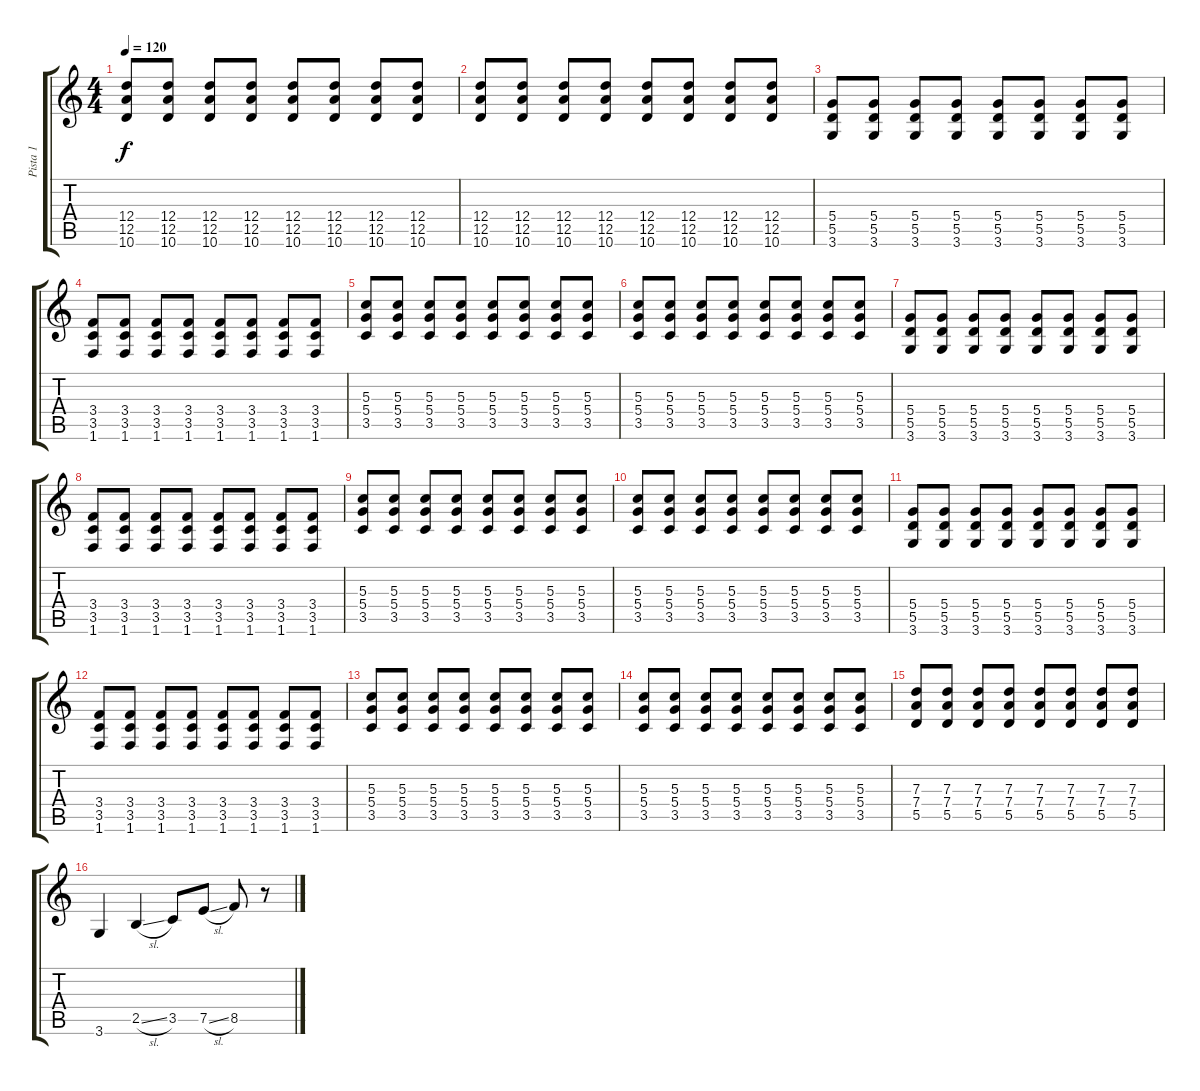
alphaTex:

\track ("Pista 1" "Pista 1") {instrument overdrivenguitar}
\staff {score tabs}
\tuning (E4 B3 G3 D3 A2 E2) {hide}
\ts (4 4)
\tempo 120
\clef g2
\ks c
(12.4 12.5 10.6).8{dy f} (12.4 12.5 10.6).8 (12.4 12.5 10.6).8 (12.4 12.5 10.6).8 (12.4 12.5 10.6).8 (12.4 12.5 10.6).8 (12.4 12.5 10.6).8 (12.4 12.5 10.6).8 |
(12.4 12.5 10.6).8 (12.4 12.5 10.6).8 (12.4 12.5 10.6).8 (12.4 12.5 10.6).8 (12.4 12.5 10.6).8 (12.4 12.5 10.6).8 (12.4 12.5 10.6).8 (12.4 12.5 10.6).8 |
(5.4 5.5 3.6).8 (5.4 5.5 3.6).8 (5.4 5.5 3.6).8 (5.4 5.5 3.6).8 (5.4 5.5 3.6).8 (5.4 5.5 3.6).8 (5.4 5.5 3.6).8 (5.4 5.5 3.6).8 |
(3.4 3.5 1.6).8 (3.4 3.5 1.6).8 (3.4 3.5 1.6).8 (3.4 3.5 1.6).8 (3.4 3.5 1.6).8 (3.4 3.5 1.6).8 (3.4 3.5 1.6).8 (3.4 3.5 1.6).8 |
(5.3 5.4 3.5).8 (5.3 5.4 3.5).8 (5.3 5.4 3.5).8 (5.3 5.4 3.5).8 (5.3 5.4 3.5).8 (5.3 5.4 3.5).8 (5.3 5.4 3.5).8 (5.3 5.4 3.5).8 |
(5.3 5.4 3.5).8 (5.3 5.4 3.5).8 (5.3 5.4 3.5).8 (5.3 5.4 3.5).8 (5.3 5.4 3.5).8 (5.3 5.4 3.5).8 (5.3 5.4 3.5).8 (5.3 5.4 3.5).8 |
(5.4 5.5 3.6).8 (5.4 5.5 3.6).8 (5.4 5.5 3.6).8 (5.4 5.5 3.6).8 (5.4 5.5 3.6).8 (5.4 5.5 3.6).8 (5.4 5.5 3.6).8 (5.4 5.5 3.6).8 |
(3.4 3.5 1.6).8 (3.4 3.5 1.6).8 (3.4 3.5 1.6).8 (3.4 3.5 1.6).8 (3.4 3.5 1.6).8 (3.4 3.5 1.6).8 (3.4 3.5 1.6).8 (3.4 3.5 1.6).8 |
(5.3 5.4 3.5).8 (5.3 5.4 3.5).8 (5.3 5.4 3.5).8 (5.3 5.4 3.5).8 (5.3 5.4 3.5).8 (5.3 5.4 3.5).8 (5.3 5.4 3.5).8 (5.3 5.4 3.5).8 |
(5.3 5.4 3.5).8 (5.3 5.4 3.5).8 (5.3 5.4 3.5).8 (5.3 5.4 3.5).8 (5.3 5.4 3.5).8 (5.3 5.4 3.5).8 (5.3 5.4 3.5).8 (5.3 5.4 3.5).8 |
(5.4 5.5 3.6).8 (5.4 5.5 3.6).8 (5.4 5.5 3.6).8 (5.4 5.5 3.6).8 (5.4 5.5 3.6).8 (5.4 5.5 3.6).8 (5.4 5.5 3.6).8 (5.4 5.5 3.6).8 |
(3.4 3.5 1.6).8 (3.4 3.5 1.6).8 (3.4 3.5 1.6).8 (3.4 3.5 1.6).8 (3.4 3.5 1.6).8 (3.4 3.5 1.6).8 (3.4 3.5 1.6).8 (3.4 3.5 1.6).8 |
(5.3 5.4 3.5).8 (5.3 5.4 3.5).8 (5.3 5.4 3.5).8 (5.3 5.4 3.5).8 (5.3 5.4 3.5).8 (5.3 5.4 3.5).8 (5.3 5.4 3.5).8 (5.3 5.4 3.5).8 |
(5.3 5.4 3.5).8 (5.3 5.4 3.5).8 (5.3 5.4 3.5).8 (5.3 5.4 3.5).8 (5.3 5.4 3.5).8 (5.3 5.4 3.5).8 (5.3 5.4 3.5).8 (5.3 5.4 3.5).8 |
(7.3 7.4 5.5).8 (7.3 7.4 5.5).8 (7.3 7.4 5.5).8 (7.3 7.4 5.5).8 (7.3 7.4 5.5).8 (7.3 7.4 5.5).8 (7.3 7.4 5.5).8 (7.3 7.4 5.5).8 |
3.6.4 2.5{sl}.4 3.5.8 7.5{sl}.8 8.5.8 r.8
